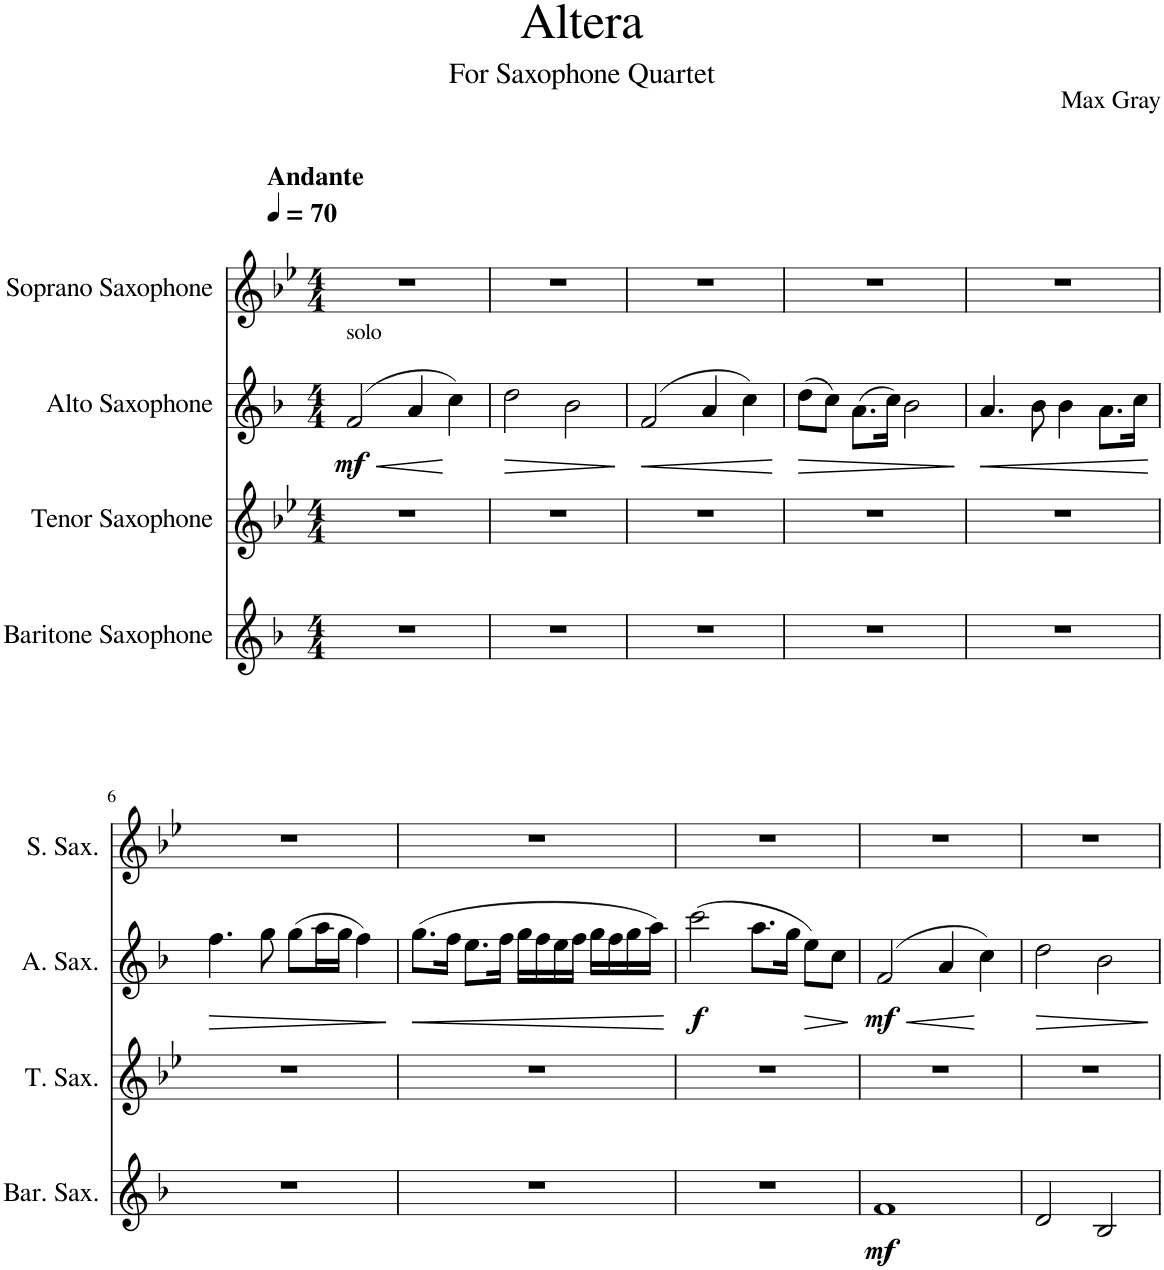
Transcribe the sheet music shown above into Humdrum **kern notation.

**kern	**dynam	**kern	**kern	**dynam	**kern
*part4	*part4	*part3	*part2	*part2	*part1
*staff4	*staff4	*staff3	*staff2	*staff2	*staff1
*I"Baritone Saxophone	*	*I"Tenor Saxophone	*I"Alto Saxophone	*	*I"Soprano Saxophone
*I'Bar. Sax.	*	*I'T. Sax.	*I'A. Sax.	*	*I'S. Sax.
*clefG2	*	*clefG2	*clefG2	*	*clefG2
*Trd12c21	*	*Trd8c14	*Trd5c9	*	*Trd1c2
*k[b-]	*	*k[b-e-]	*k[b-]	*	*k[b-e-]
*M4/4	*	*M4/4	*M4/4	*	*M4/4
*MM70	*	*MM70	*MM70	*	*MM70
=1	=1	=1	=1	=1	=1
!	!	!	!	!	!LO:TX:a:B:t=Andante
!	!	!	!LO:TX:a:t=solo	!	!
!	!	!	!	!LO:HP:b	!
!	!	!	!	!LO:DY:n=1:b	!
1r	.	1r	(2f/	< mf	1r
.	.	.	4a/	.	.
.	.	.	4cc\)	.	.
.	.	.	.	[	.
=2	=2	=2	=2	=2	=2
!	!	!	!	!LO:HP:b	!
1r	.	1r	2dd\	>	1r
.	.	.	2b-\	.	.
.	.	.	.	]	.
=3	=3	=3	=3	=3	=3
!	!	!	!	!LO:HP:b	!
1r	.	1r	(2f/	<	1r
.	.	.	4a/	.	.
.	.	.	4cc\)	.	.
.	.	.	.	[	.
=4	=4	=4	=4	=4	=4
!	!	!	!	!LO:HP:b	!
1r	.	1r	(8dd\L	>	1r
.	.	.	8cc\J)	.	.
.	.	.	(8.a\L	.	.
.	.	.	16cc\Jk)	.	.
.	.	.	2b-\	.	.
.	.	.	.	]	.
=5	=5	=5	=5	=5	=5
!	!	!	!	!LO:HP:b	!
1r	.	1r	4.a/	<	1r
.	.	.	8b-\	.	.
.	.	.	4b-\	.	.
.	.	.	8.a\L	.	.
.	.	.	16cc\Jk	.	.
.	.	.	.	[	.
!!LO:LB:g=z
=6	=6	=6	=6	=6	=6
!	!	!	!	!LO:HP:b	!
1r	.	1r	4.ff\	>	1r
.	.	.	8gg\	.	.
.	.	.	(8gg\L	.	.
.	.	.	16aa\L	.	.
.	.	.	16gg\JJ	.	.
.	.	.	4ff\)	.	.
.	.	.	.	]	.
=7	=7	=7	=7	=7	=7
!	!	!	!	!LO:HP:b	!
1r	.	1r	(8.gg\L	<	1r
.	.	.	16ff\Jk	.	.
.	.	.	8.ee\L	.	.
.	.	.	16ff\Jk	.	.
.	.	.	16gg\LL	.	.
.	.	.	16ff\	.	.
.	.	.	16ee\	.	.
.	.	.	16ff\JJ	.	.
.	.	.	16gg\LL	.	.
.	.	.	16ff\	.	.
.	.	.	16gg\	.	.
.	.	.	16aa\JJ)	.	.
.	.	.	.	[	.
=8	=8	=8	=8	=8	=8
!	!	!	!	!LO:DY:b	!
1r	.	1r	(2ccc\	f	1r
.	.	.	8.aa\L	.	.
.	.	.	16gg\Jk	.	.
!	!	!	!	!LO:HP:b	!
.	.	.	8ee\L)	>	.
.	.	.	8cc\J	.	.
.	.	.	.	]	.
=9	=9	=9	=9	=9	=9
!	!LO:DY:b	!	!	!LO:HP:b	!
!	!	!	!	!LO:DY:n=1:b	!
1f	mf	1r	(2f/	< mf	1r
.	.	.	4a/	.	.
.	.	.	4cc\)	.	.
.	.	.	.	[	.
=10	=10	=10	=10	=10	=10
!	!	!	!	!LO:HP:b	!
2d/	.	1r	2dd\	>	1r
2B-/	.	.	2b-\	.	.
.	.	.	.	]	.
=	=	=	=	=	=
*-	*-	*-	*-	*-	*-
